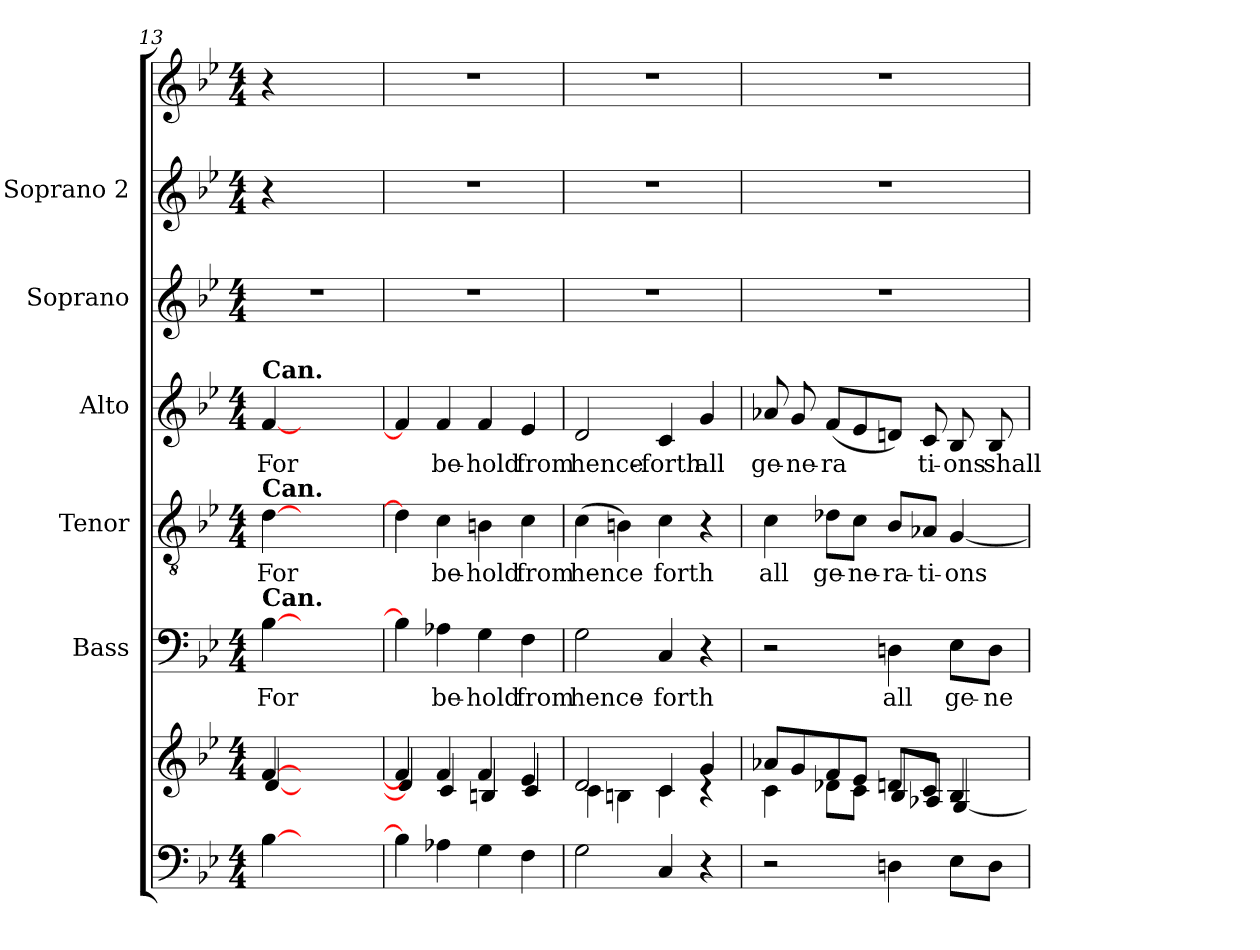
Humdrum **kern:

**kern	**kern	**kern	**text	**kern	**text	**kern	**text	**kern	**kern	**kern
*part7	*part6	*part5	*part5	*part4	*part4	*part3	*part3	*part2	*part1	*part1
*staff8	*staff7	*staff6	*staff6	*staff5	*staff5	*staff4	*staff4	*staff3	*staff2	*staff1
*	*	*I"Bass	*	*I"Tenor	*	*I"Alto	*	*I"Soprano	*I"Soprano 2	*
*	*	*I'B	*	*I'T	*	*I'A	*	*I'S	*	*
*clefF4	*clefG2	*clefF4	*	*clefGv2	*	*clefG2	*	*clefG2	*clefG2	*clefG2
*k[b-e-]	*k[b-e-]	*k[b-e-]	*	*k[b-e-]	*	*k[b-e-]	*	*k[b-e-]	*k[b-e-]	*k[b-e-]
*B-:	*B-:	*B-:	*	*B-:	*	*B-:	*	*B-:	*B-:	*B-:
*M4/4	*M4/4	*M4/4	*	*M4/4	*	*M4/4	*	*M4/4	*M4/4	*M4/4
=13	=13	=13	=13	=13	=13	=13	=13	=13	=13	=13
*	*^	*	*	*	*	*	*	*	*	*
!	!	!	!	!	!	!	!LO:TX:a:B:t=Can.	!	!	!	!
!	!	!	!	!	!LO:TX:a:B:t=Can.	!	!	!	!	!	!
!	!	!	!LO:TX:a:B:t=Can.	!	!	!	!	!	!	!	!
!	!	!	!	!LO:LY:b	!	!LO:LY:b	!	!LO:LY:b	!	!	!
[4B-\	[>4f/	[>4d/	[4B-\	For	[4d\	For	[4f/	For	1r	4r	4r
2.ryy	2.ryy	2.ryy	2.ryy	.	2.ryy	.	2.ryy	.	.	2.ryy	2.ryy
=14	=14	=14	=14	=14	=14	=14	=14	=14	=14	=14	=14
4B-\]	4f/]	4d/]	4B-\]	.	4d\]	.	4f/]	.	1r	1r	1r
!	!	!	!	!LO:LY:b	!	!LO:LY:b	!	!LO:LY:b	!	!	!
4A-X\	4f/	4c/	4A-X\	be-	4c\	be-	4f/	be-	.	.	.
!	!	!	!	!LO:LY:b	!	!LO:LY:b	!	!LO:LY:b	!	!	!
4G\	4f/	4Bn/	4G\	-hold	4Bn\	-hold	4f/	-hold	.	.	.
!	!	!	!	!LO:LY:b	!	!LO:LY:b	!	!LO:LY:b	!	!	!
4F\	4e-/	4c/	4F\	from	4c\	from	4e-/	from	.	.	.
!!LO:LB:g=z
=15	=15	=15	=15	=15	=15	=15	=15	=15	=15	=15	=15
!	!	!	!	!LO:LY:b	!	!LO:LY:b	!	!LO:LY:b	!	!	!
2G\	2d/	4c\	2G\	hence-	(>4c\	hence­	2d/	hence-	1r	1r	1r
.	.	4Bn\	.	.	4Bn\)	.	.	.	.	.	.
!	!	!	!	!LO:LY:b	!	!LO:LY:b	!	!LO:LY:b	!	!	!
4C/	4c/	4c\	4C/	-forth	4c\	forth	4c/	-forth	.	.	.
!	!	!	!	!	!	!	!	!LO:LY:b	!	!	!
4r	4g/	4rc	4r	.	4r	.	4g/	all	.	.	.
=16	=16	=16	=16	=16	=16	=16	=16	=16	=16	=16	=16
!	!	!	!	!	!	!LO:LY:b	!	!LO:LY:b	!	!	!
2r	8a-X/L	4c\	2r	.	4c\	all	8a-X/	ge-	1r	1r	1r
!	!	!	!	!	!	!	!	!LO:LY:b	!	!	!
.	8g/	.	.	.	.	.	8g/	-ne-	.	.	.
!	!	!	!	!	!	!LO:LY:b	!	!LO:LY:b	!	!	!
.	8f/	8d-X\L	.	.	8d-X\L	ge-	(<8f/L	-ra­	.	.	.
!	!	!	!	!	!	!LO:LY:b	!	!	!	!	!
.	8e-/J	8c\J	.	.	8c\J	-ne-	8e-/	.	.	.	.
!	!	!	!	!LO:LY:b	!	!LO:LY:b	!	!	!	!	!
4Dn\	8dn/L	8B-/L	4Dn\	all	8B-/L	-ra-	8dn/J)	.	.	.	.
!	!	!	!	!	!	!LO:LY:b	!	!LO:LY:b	!	!	!
.	8c/J	8A-X/J	.	.	8A-X/J	-ti-	8c/	ti-	.	.	.
!	!	!	!	!LO:LY:b	!	!LO:LY:b	!	!LO:LY:b	!	!	!
8E-\L	4B-/	[>4G/	8E-\L	ge-	[4G/	-ons	8B-/	-ons	.	.	.
!	!	!	!	!LO:LY:b	!	!	!	!LO:LY:b	!	!	!
8D\J	.	.	8D\J	-ne-	.	.	8B-/	shall	.	.	.
*	*v	*v	*	*	*	*	*	*	*	*	*
=	=	=	=	=	=	=	=	=	=	=
*-	*-	*-	*-	*-	*-	*-	*-	*-	*-	*-
